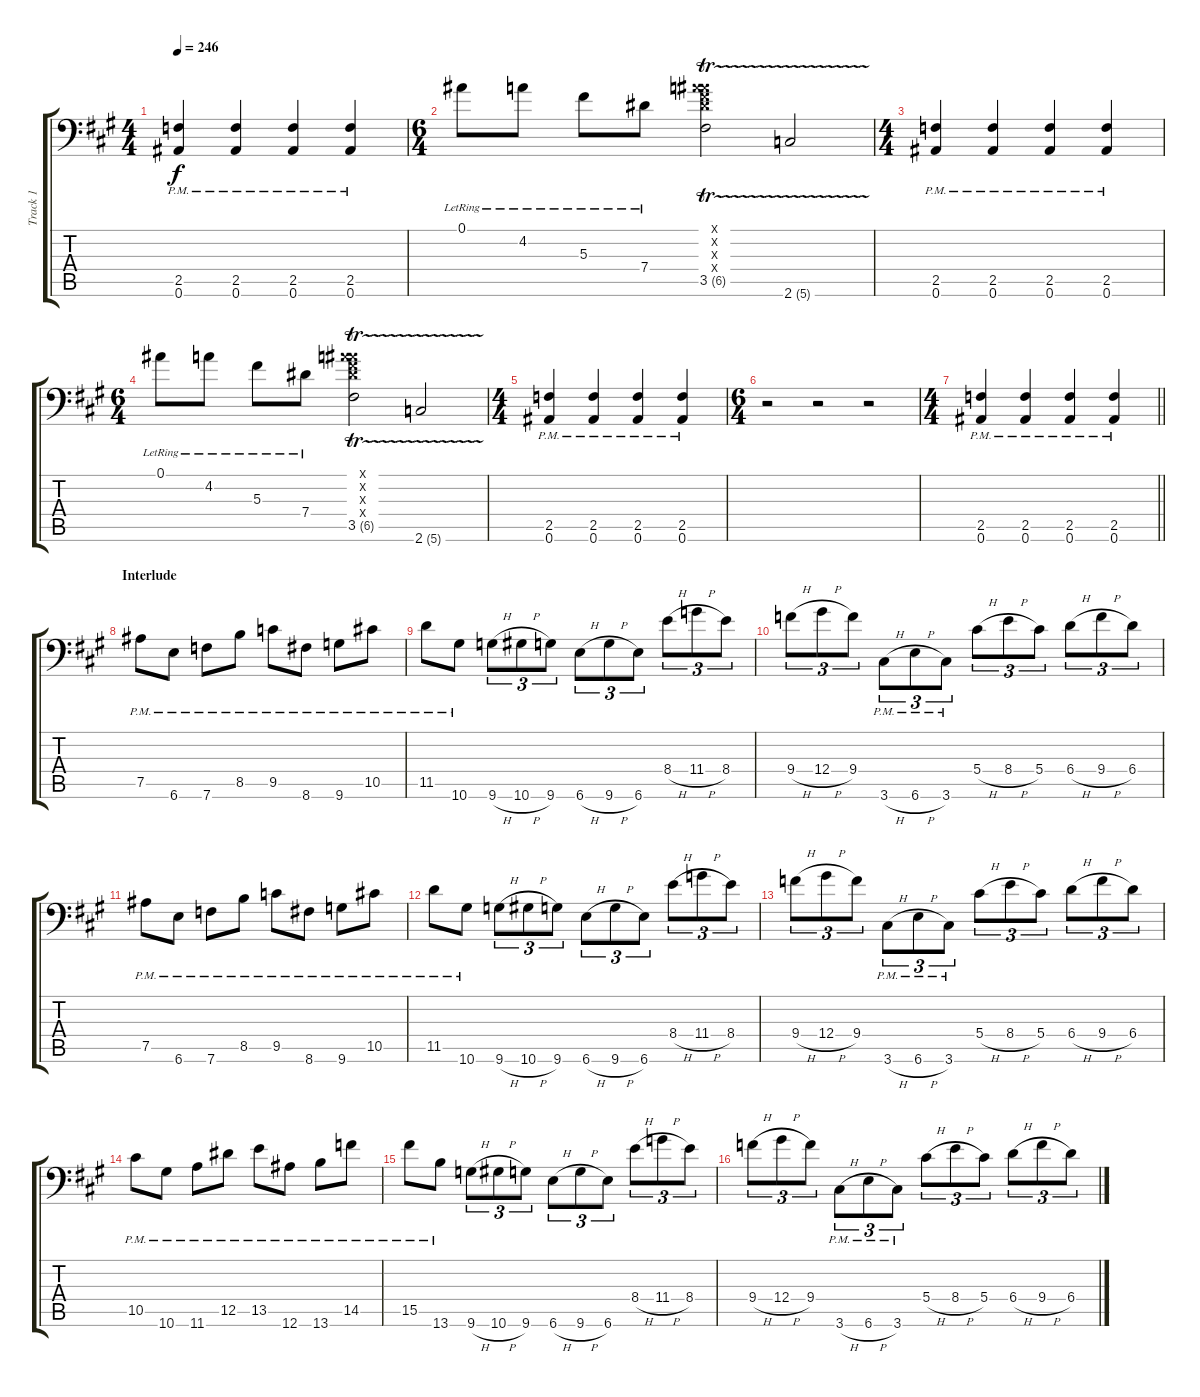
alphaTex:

\track ("Track 1" "Track 1") {instrument distortionguitar}
\staff {score tabs}
\tuning (Bb3 F3 Db3 Ab2 Eb2 Bb1) {hide}
\ts (4 4)
\tempo 246
\clef f4
\ks f#minor
(2.5{pm} 0.6{pm}).4{dy f} (2.5{pm} 0.6{pm}).4 (2.5{pm} 0.6{pm}).4 (2.5{pm} 0.6{pm}).4 |
\ts (6 4)
0.1{lr}.8 4.2{lr}.8 5.3{lr}.8 7.4{lr}.8 (0.1{x} 4.2{x} 5.3{x} 7.4{x} 3.5{tr (6 16)}).2 2.6{tr (5 16)}.2 |
\ts (4 4)
(2.5{pm} 0.6{pm}).4 (2.5{pm} 0.6{pm}).4 (2.5{pm} 0.6{pm}).4 (2.5{pm} 0.6{pm}).4 |
\ts (6 4)
0.1{lr}.8 4.2{lr}.8 5.3{lr}.8 7.4{lr}.8 (0.1{x} 4.2{x} 5.3{x} 7.4{x} 3.5{tr (6 16)}).2 2.6{tr (5 16)}.2 |
\ts (4 4)
(2.5{pm} 0.6{pm}).4 (2.5{pm} 0.6{pm}).4 (2.5{pm} 0.6{pm}).4 (2.5{pm} 0.6{pm}).4 |
\ts (6 4)
r.2 r.2 r.2 |
\ts (4 4)
\barLineRight lightlight
(2.5{pm} 0.6{pm}).4 (2.5{pm} 0.6{pm}).4 (2.5{pm} 0.6{pm}).4 (2.5{pm} 0.6{pm}).4 |
\section ("" "Interlude")
7.5{pm}.8 6.6{pm}.8 7.6{pm}.8 8.5{pm}.8 9.5{pm}.8 8.6{pm}.8 9.6{pm}.8 10.5{pm}.8 |
11.5{pm}.8 10.6{pm}.8 9.6{h}.8{tu (3 2)} 10.6{h}.8{tu (3 2)} 9.6.8{tu (3 2)} 6.6{h}.8{tu (3 2)} 9.6{h}.8{tu (3 2)} 6.6.8{tu (3 2)} 8.4{h}.8{tu (3 2)} 11.4{h}.8{tu (3 2)} 8.4.8{tu (3 2)} |
9.4{h}.8{tu (3 2)} 12.4{h}.8{tu (3 2)} 9.4.8{tu (3 2)} 3.6{h pm}.8{tu (3 2)} 6.6{h pm}.8{tu (3 2)} 3.6{pm}.8{tu (3 2)} 5.4{h}.8{tu (3 2)} 8.4{h}.8{tu (3 2)} 5.4.8{tu (3 2)} 6.4{h}.8{tu (3 2)} 9.4{h}.8{tu (3 2)} 6.4.8{tu (3 2)} |
7.5{pm}.8 6.6{pm}.8 7.6{pm}.8 8.5{pm}.8 9.5{pm}.8 8.6{pm}.8 9.6{pm}.8 10.5{pm}.8 |
11.5{pm}.8 10.6{pm}.8 9.6{h}.8{tu (3 2)} 10.6{h}.8{tu (3 2)} 9.6.8{tu (3 2)} 6.6{h}.8{tu (3 2)} 9.6{h}.8{tu (3 2)} 6.6.8{tu (3 2)} 8.4{h}.8{tu (3 2)} 11.4{h}.8{tu (3 2)} 8.4.8{tu (3 2)} |
9.4{h}.8{tu (3 2)} 12.4{h}.8{tu (3 2)} 9.4.8{tu (3 2)} 3.6{h pm}.8{tu (3 2)} 6.6{h pm}.8{tu (3 2)} 3.6{pm}.8{tu (3 2)} 5.4{h}.8{tu (3 2)} 8.4{h}.8{tu (3 2)} 5.4.8{tu (3 2)} 6.4{h}.8{tu (3 2)} 9.4{h}.8{tu (3 2)} 6.4.8{tu (3 2)} |
10.5{pm}.8 10.6{pm}.8 11.6{pm}.8 12.5{pm}.8 13.5{pm}.8 12.6{pm}.8 13.6{pm}.8 14.5{pm}.8 |
15.5{pm}.8 13.6{pm}.8 9.6{h}.8{tu (3 2)} 10.6{h}.8{tu (3 2)} 9.6.8{tu (3 2)} 6.6{h}.8{tu (3 2)} 9.6{h}.8{tu (3 2)} 6.6.8{tu (3 2)} 8.4{h}.8{tu (3 2)} 11.4{h}.8{tu (3 2)} 8.4.8{tu (3 2)} |
9.4{h}.8{tu (3 2)} 12.4{h}.8{tu (3 2)} 9.4.8{tu (3 2)} 3.6{h pm}.8{tu (3 2)} 6.6{h pm}.8{tu (3 2)} 3.6{pm}.8{tu (3 2)} 5.4{h}.8{tu (3 2)} 8.4{h}.8{tu (3 2)} 5.4.8{tu (3 2)} 6.4{h}.8{tu (3 2)} 9.4{h}.8{tu (3 2)} 6.4.8{tu (3 2)}
